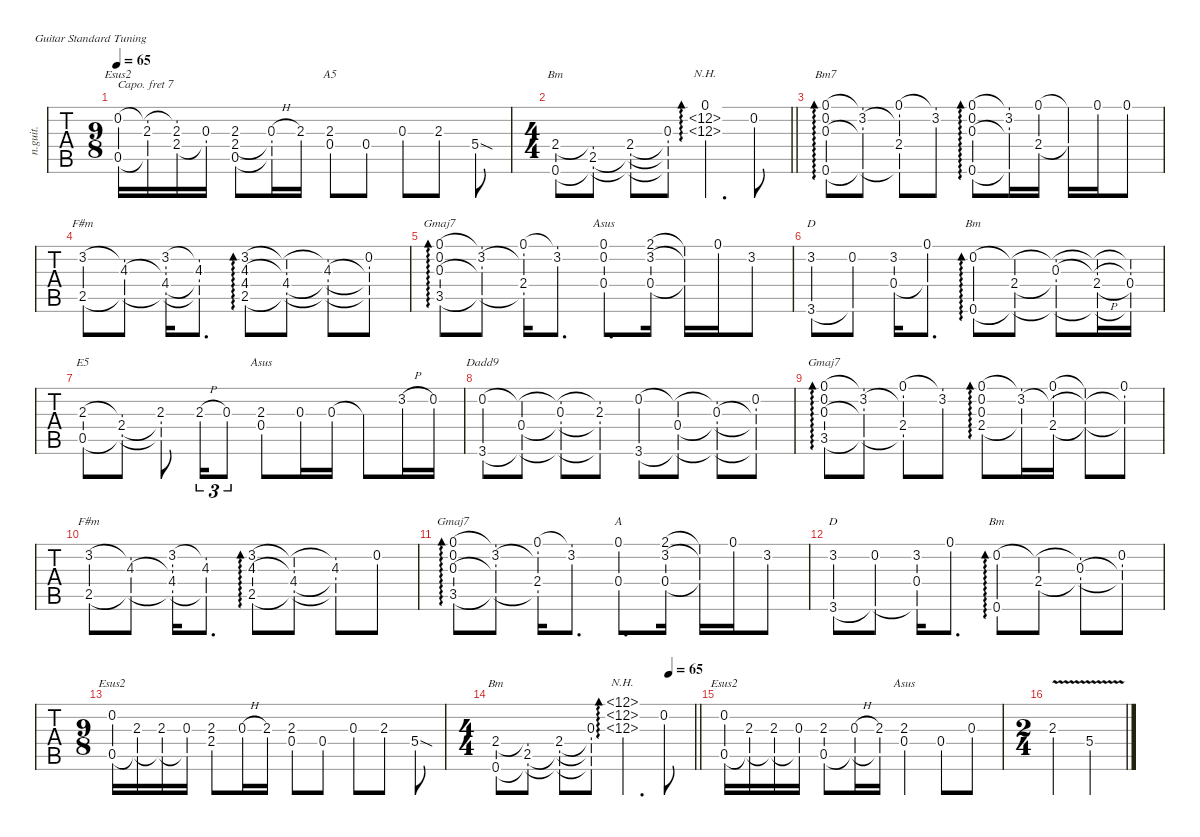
\defaultSystemsLayout 4
\hideDynamics
\bracketExtendMode nobrackets
\track ("Nylon Guitar" "n.guit.") {instrument acousticguitarnylon}
\staff {tabs}
\capo 7
\tuning (E4 B3 G3 D3 A2 E2)
\chord ("Bm" x x x 2 x 0) {showdiagram false showfingering false}
\chord ("Dadd9" x 0 x x x 3) {showdiagram false showfingering false}
\chord ("Esus2" x 0 x x 0 x) {showdiagram false showfingering false}
\chord ("A5" x x 2 0 x x) {showdiagram false showfingering false}
\chord ("Gmaj7" 0 0 0 x 3 x) {showdiagram false showfingering false}
\chord ("Asus" 0 x x 0 x x) {showdiagram false showfingering false}
\chord ("Bm" x 0 x x x 0) {showdiagram false showfingering false}
\chord ("A" 0 x x 0 x x) {showdiagram false showfingering false}
\chord ("Bm7" 0 0 0 x 3 x) {showdiagram false showfingering false}
\chord ("F#m" x 3 x x 2 x) {showdiagram false showfingering false}
\chord ("D" x 3 x x x 3) {showdiagram false showfingering false barre 3}
\chord ("Bm" x 0 x x 2 0) {showdiagram false showfingering false}
\chord ("E5" x x 2 x 0 x) {showdiagram false showfingering false}
\chord ("Asus" x x 2 0 x x) {showdiagram false showfingering false}
\ts (9 8)
\beaming (8 2 2 2 2 1)
\tempo 65
\clef g2
\ks c
(0.5 0.2{acc #}).16{ch "Esus2" dy mf} (2.3 0.5{t} 0.2{t acc #}).16 (2.3 2.4 0.2{t acc #}).16 (0.3 2.4{t}).16 (0.5 2.3 2.4).8 (0.3{h} 0.5{t} 2.4{t}).16 2.3.16 (2.3 0.4).8{ch "A5"} 0.4.8 0.3.8 2.3.8 5.4{sod}.8 |
\ts (4 4)
\beaming (8 2 2 2 2)
\barLineRight lightlight
(0.6 2.4).8{ch "Bm"} (2.5{acc #} 0.6{t} 2.4{t}).8 (2.4 2.5{t acc #} 0.6{t}).8 (0.3 2.4{t} 2.5{t acc #} 0.6{t}).8 (12.2{nh acc #} 0.1 12.3{nh}).4{d ad 0} 0.2{acc #}.8 |
(0.6 0.3 0.2{acc #} 0.1).8{ad 0 ch "Bm7"} (3.2 0.1{t} 0.3{t} 0.6{t}).8 (0.1 2.4 0.6{t} 3.2{t}).8 (3.2 0.1{t}).8 (0.6 0.3 0.2{acc #} 0.1).8{ad 0} (3.2 0.1{t} 0.3{t} 0.6{t}).16 (0.1 2.4).16 (0.1{t} 2.4{t}).16 0.1.16 0.1{st}.8 |
(3.2 2.5{acc #}).8{ch "F#m"} (4.3{acc #} 2.5{t acc #} 3.2{t}).8 (3.2 4.4{acc #} 2.5{t acc #} 4.3{t acc #}).16 (4.3{acc #} 2.5{t acc #} 4.4{t acc #} 3.2{t}).8{d} (2.5{acc #} 4.4{acc #} 4.3{acc #} 3.2).8{ad 0} (4.4{acc #} 3.2{t} 2.5{t acc #} 4.3{t acc #}).8 (4.3{acc #} 3.2{t} 4.4{t acc #} 2.5{t acc #}).8 (0.2{acc #} 4.3{t acc #} 4.4{t acc #} 2.5{t acc #}).8 |
(3.5 0.3 0.2{acc #} 0.1).8{ad 0 ch "Gmaj7"} (3.2 0.1{t} 0.3{t} 3.5{t}).8 (0.1 2.4 3.5{t} 3.2{t}).16 (3.2 0.1{t}).8{d} (0.4 0.1 0.2{acc #}).8{d ch "Asus"} (3.2 2.1{acc #} 0.4).16 (2.1{t acc #} 0.4{t} 3.2{t}).16 0.1.16 3.2.8 |
(3.6 3.2).8{ch "D"} (0.2{acc #} 3.6{t}).8 (0.4 3.2).16 (0.1 0.4{t}).8{d} (0.2{acc #} 0.6).8{ad 0 ch "Bm"} (2.4 0.6{t} 0.2{t acc #}).8 (0.3 0.6{t} 2.4{t} 0.2{t acc #}).8 (2.4{h} 0.6{t} 0.2{t acc #} 0.3{t}).16 (0.4 0.6{t} 0.2{t acc #} 0.3{t}).16 |
(2.3 0.5).8{ch "E5"} (2.4 2.3{t} 0.5{t}).8 (2.3 2.4{t} 0.5{t}).8 2.3{h}.16{tu (3 2)} 0.3.8{tu (3 2)} (2.3 0.4).8{ch "Asus"} 0.3.16 0.3.16 0.3{t}.8 3.2{h}.16 0.2{acc #}.16 |
(3.6 0.2{acc #}).8{ch "Dadd9"} (0.4 0.2{t acc #} 3.6{t}).8 (0.3 0.2{t acc #} 0.4{t} 3.6{t}).8 (2.3 0.2{t acc #} 0.4{t} 3.6{t}).8 (0.2{acc #} 3.6).8 (0.4 0.2{t acc #} 3.6{t}).8 (0.3 0.2{t acc #} 3.6{t} 0.4{t}).8 (0.2{acc #} 3.6{t} 0.4{t} 0.3{t}).8 |
(3.5 0.3 0.2{acc #} 0.1).8{ad 0 ch "Gmaj7"} (3.2 0.1{t} 0.3{t} 3.5{t}).8 (0.1 2.4 3.5{t} 3.2{t}).8 (3.2 0.1{t}).8 (2.4 0.1 0.3 0.2{acc #}).8{ad 0} (3.2 0.1{t} 2.4{t}).16 (0.1 2.4 3.2{t}).16 (0.1{t} 2.4{t} 3.2{t}).8 (0.1 2.4{t} 3.2{t}).8 |
(2.5{acc #} 3.2).8{ch "F#m"} (4.3{acc #} 3.2{t} 2.5{t acc #}).8 (3.2 4.4{acc #} 4.3{t acc #} 2.5{t acc #}).16 (4.3{acc #} 3.2{t} 2.5{t acc #}).8{d} (2.5{acc #} 4.3{acc #} 3.2).8{ad 0} (4.4{acc #} 3.2{t} 4.3{t acc #} 2.5{t acc #}).8 (4.3{acc #} 3.2{t} 2.5{t acc #} 4.4{t acc #}).8 0.2{acc #}.8 |
(3.5 0.3 0.2{acc #} 0.1).8{ad 0 ch "Gmaj7"} (3.2 0.1{t} 0.3{t} 3.5{t}).8 (0.1 2.4 3.5{t} 3.2{t}).16 (3.2 0.1{t}).8{d} (0.4 0.1).8{d ch "A"} (2.1{acc #} 0.4 3.2).16 (2.1{t acc #} 0.4{t} 3.2{t}).16 0.1.16 3.2.8 |
(3.6 3.2).8{ch "D"} (0.2{acc #} 3.6{t}).8 (0.4 3.2 3.6{t}).16 0.1.8{d} (0.2{acc #} 0.6).8{ad 0 ch "Bm"} (2.4 0.2{t acc #}).8 (0.3 0.2{t acc #} 2.4{t}).8 (0.2{acc #} 0.3{t} 2.4{t}).8 |
\ts (9 8)
\beaming (8 2 2 2 2 1)
(0.2{acc #} 0.5).16{ch "Esus2"} (2.3 0.5{t}).16 (2.3 0.5{t}).16 (0.3 0.5{t}).16 (2.3 2.4).8 0.3{h}.16 2.3.16 (2.3 0.4).8 0.4.8 0.3.8 2.3.8 5.4{sod}.8 |
\ts (4 4)
\beaming (8 2 2 2 2)
\tempo (65 0.875)
\barLineRight lightlight
(0.6 2.4).8{ch "Bm"} (2.5{acc #} 0.6{t} 2.4{t}).8 (2.4 2.5{t acc #} 0.6{t}).8 (0.3 2.4{t} 2.5{t acc #} 0.6{t}).8 (12.2{nh acc #} 12.1{nh} 12.3{nh}).4{d ad 0} 0.2{acc #}.8 |
(0.5 0.2{acc #}).16{ch "Esus2"} (2.3 0.5{t}).16 (2.3 0.5{t}).16 (0.3 0.5{t}).16 (2.3 0.5).8 (0.3{h} 0.5{t}).16 (2.3 0.5{t}).16 (2.3 0.4).4{ch "Asus"} 0.4.8 0.3.8 |
\ts (2 4)
\beaming (8 2 2)
2.3{v}.4 5.4{v}.4
